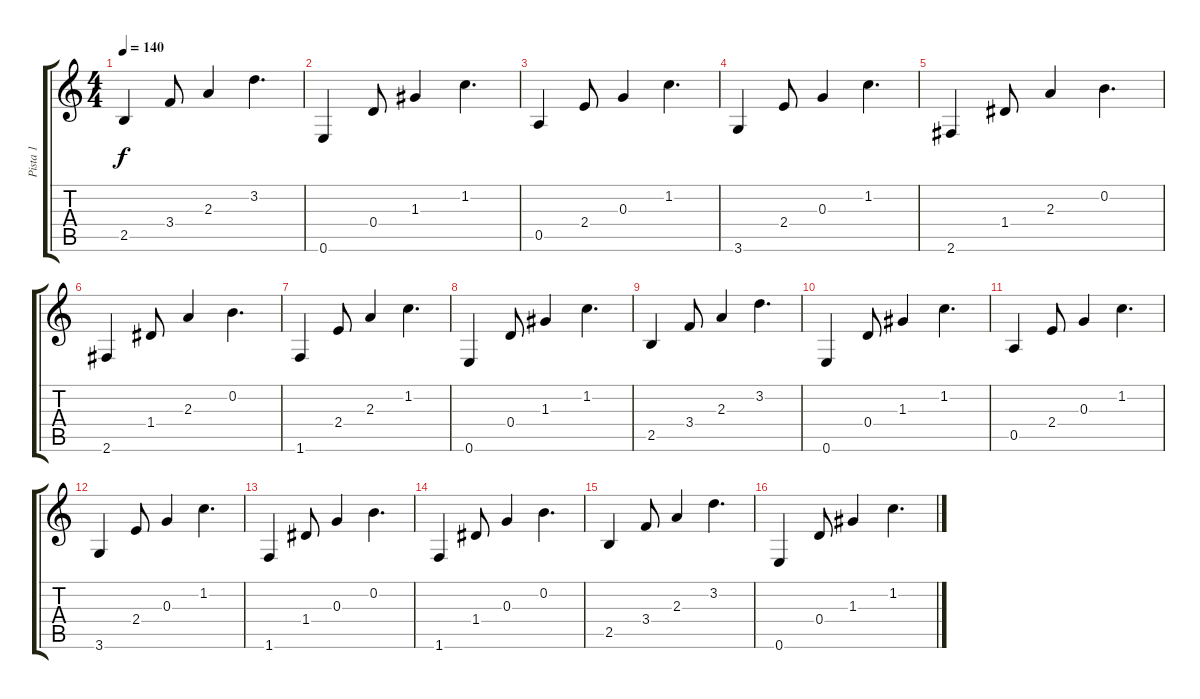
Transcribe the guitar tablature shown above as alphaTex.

\track ("Pista 1" "Pista 1") {instrument acousticguitarsteel}
\staff {score tabs}
\tuning (E4 B3 G3 D3 A2 E2) {hide}
\ts (4 4)
\tempo 140
\clef g2
\ks c
2.5.4{dy f} 3.4.8 2.3.4 3.2.4{d} |
0.6.4 0.4.8 1.3.4 1.2.4{d} |
0.5.4 2.4.8 0.3.4 1.2.4{d} |
3.6.4 2.4.8 0.3.4 1.2.4{d} |
2.6.4 1.4.8 2.3.4 0.2.4{d} |
2.6.4 1.4.8 2.3.4 0.2.4{d} |
1.6.4 2.4.8 2.3.4 1.2.4{d} |
0.6.4 0.4.8 1.3.4 1.2.4{d} |
2.5.4 3.4.8 2.3.4 3.2.4{d} |
0.6.4 0.4.8 1.3.4 1.2.4{d} |
0.5.4 2.4.8 0.3.4 1.2.4{d} |
3.6.4 2.4.8 0.3.4 1.2.4{d} |
1.6.4 1.4.8 0.3.4 0.2.4{d} |
1.6.4 1.4.8 0.3.4 0.2.4{d} |
2.5.4 3.4.8 2.3.4 3.2.4{d} |
0.6.4 0.4.8 1.3.4 1.2.4{d}
